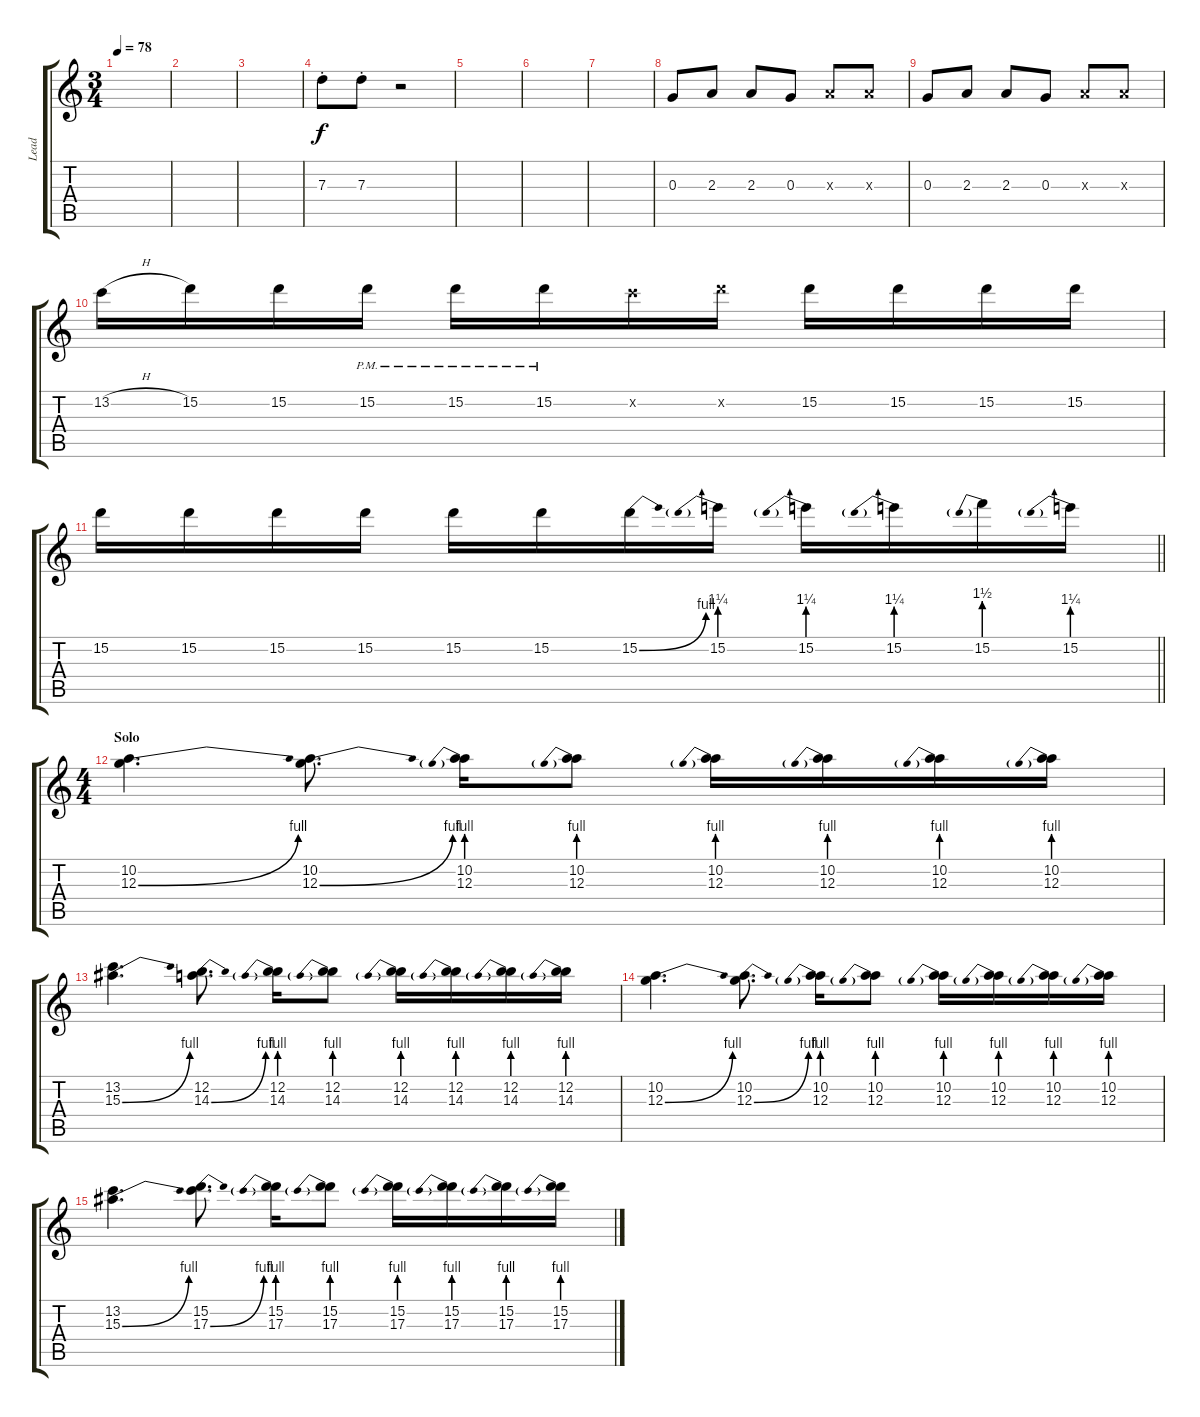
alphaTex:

\track ("Lead" "Lead") {instrument distortionguitar}
\staff {score tabs}
\tuning (E4 B3 G3 D3 A2 D2) {hide}
\ts (3 4)
\tempo 78
\clef g2
\ks c
|
|
|
7.3{st}.8 7.3{st}.8 r.2 |
|
|
|
0.3.8{volume 13} 2.3.8 2.3.8 0.3.8 2.3{x}.8 2.3{x}.8 |
0.3.8 2.3.8 2.3.8 0.3.8 2.3{x}.8 2.3{x}.8 |
13.2{h}.16 15.2.16 15.2.16 15.2{pm}.16 15.2{pm}.16 15.2{pm}.16 13.2{x}.16 15.2{x}.16 15.2.16 15.2.16 15.2.16 15.2.16 |
\barLineRight lightlight
15.2.16 15.2.16 15.2.16 15.2.16 15.2.16 15.2.16 15.2{be (bend 0 0 60 4)}.16 15.2{be (prebend 0 5 60 5)}.16 15.2{be (prebend 0 5 60 5)}.16 15.2{be (prebend 0 5 60 5)}.16 15.2{be (prebend 0 6 60 6)}.16 15.2{be (prebend 0 5 60 5)}.16 |
\ts (4 4)
\section ("" "Solo")
(10.2 12.3{be (bend 0 0 60 4)}).4{d volume 16} (10.2 12.3{be (bend 0 0 60 4)}).8{d} (10.2 12.3{be (prebend 0 4 60 4)}).16 (10.2 12.3{be (prebend 0 4 60 4)}).8 (10.2 12.3{be (prebend 0 4 60 4)}).16 (10.2 12.3{be (prebend 0 4 60 4)}).16 (10.2 12.3{be (prebend 0 4 60 4)}).16 (10.2 12.3{be (prebend 0 4 60 4)}).16 |
(13.2 15.3{be (bend 0 0 60 4)}).4{d} (12.2 14.3{be (bend 0 0 60 4)}).8{d} (12.2 14.3{be (prebend 0 4 60 4)}).16 (12.2 14.3{be (prebend 0 4 60 4)}).8 (12.2 14.3{be (prebend 0 4 60 4)}).16 (12.2 14.3{be (prebend 0 4 60 4)}).16 (12.2 14.3{be (prebend 0 4 60 4)}).16 (12.2 14.3{be (prebend 0 4 60 4)}).16 |
(10.2 12.3{be (bend 0 0 60 4)}).4{d} (10.2 12.3{be (bend 0 0 60 4)}).8{d} (10.2 12.3{be (prebend 0 4 60 4)}).16 (10.2 12.3{be (prebend 0 4 60 4)}).8 (10.2 12.3{be (prebend 0 4 60 4)}).16 (10.2 12.3{be (prebend 0 4 60 4)}).16 (10.2 12.3{be (prebend 0 4 60 4)}).16 (10.2 12.3{be (prebend 0 4 60 4)}).16 |
(13.2 15.3{be (bend 0 0 60 4)}).4{d} (15.2 17.3{be (bend 0 0 60 4)}).8{d} (15.2 17.3{be (prebend 0 4 60 4)}).16 (15.2 17.3{be (prebend 0 4 60 4)}).8 (15.2 17.3{be (prebend 0 4 60 4)}).16 (15.2 17.3{be (prebend 0 4 60 4)}).16 (15.2 17.3{be (prebend 0 4 60 4)}).16 (15.2 17.3{be (prebend 0 4 60 4)}).16
